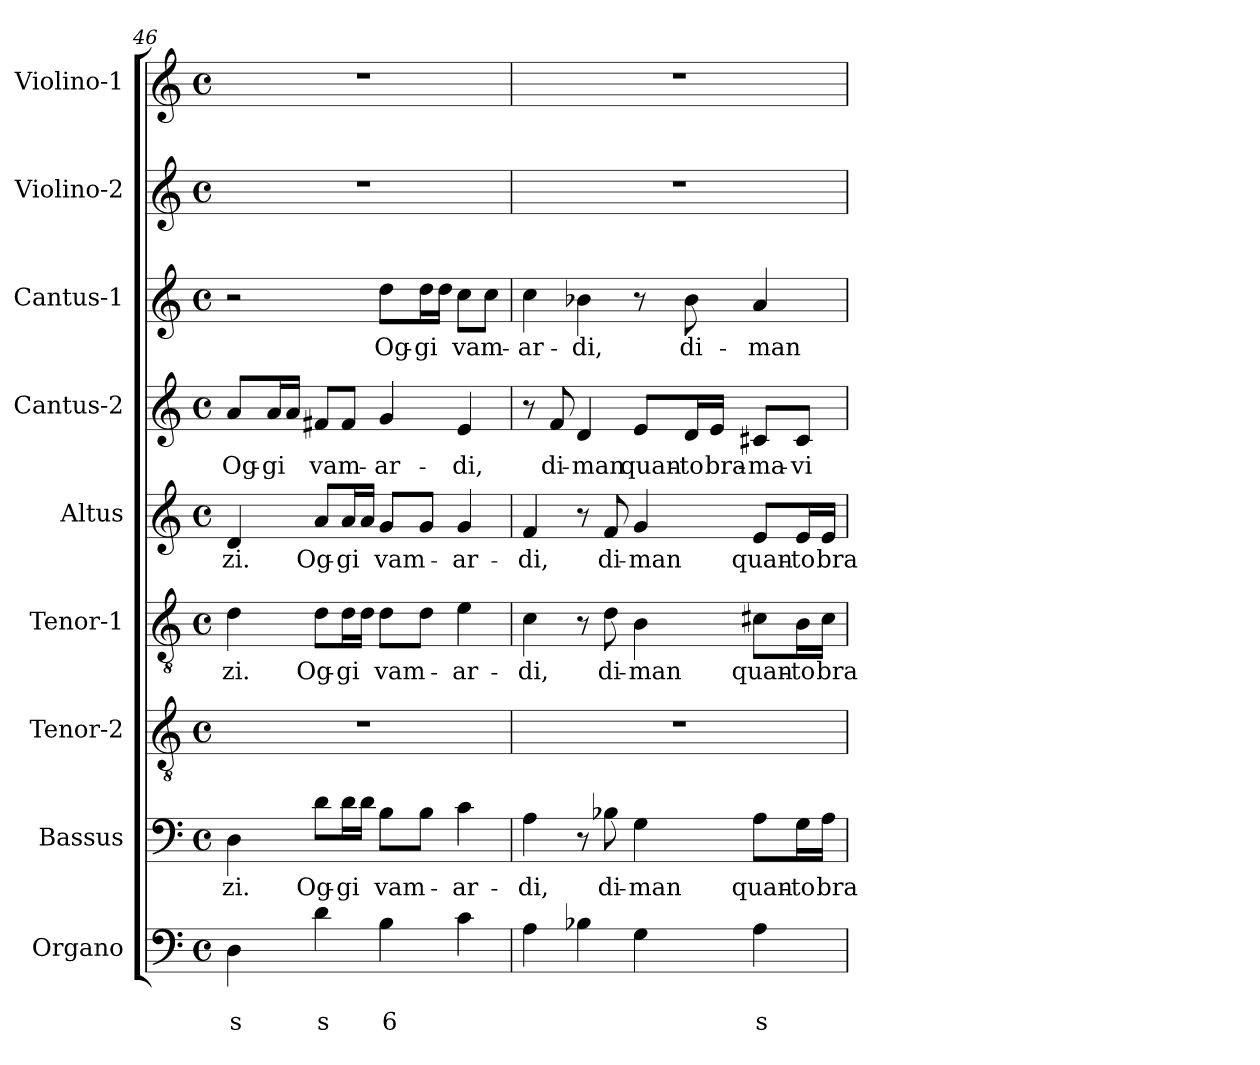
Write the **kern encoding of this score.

**kern	**text	**text	**kern	**text	**kern	**kern	**text	**kern	**text	**kern	**text	**kern	**text	**kern	**kern
*part9	*part9	*part9	*part8	*part8	*part7	*part6	*part6	*part5	*part5	*part4	*part4	*part3	*part3	*part2	*part1
*staff9	*staff9	*staff9	*staff8	*staff8	*staff7	*staff6	*staff6	*staff5	*staff5	*staff4	*staff4	*staff3	*staff3	*staff2	*staff1
*I"Organo	*	*	*I"Bassus	*	*I"Tenor-2	*I"Tenor-1	*	*I"Altus	*	*I"Cantus-2	*	*I"Cantus-1	*	*I"Violino-2	*I"Violino-1
*I'Og	*	*	*I'B	*	*I'T2	*I'T1	*	*I'A	*	*I'C2	*	*I'C1	*	*I'V2	*I'V1
!!LO:LB:g=z
*clefF4	*	*	*clefF4	*	*clefGv2	*clefGv2	*	*clefG2	*	*clefG2	*	*clefG2	*	*clefG2	*clefG2
*k[]	*	*	*k[]	*	*k[]	*k[]	*	*k[]	*	*k[]	*	*k[]	*	*k[]	*k[]
*C:	*	*	*C:	*	*C:	*C:	*	*C:	*	*C:	*	*C:	*	*C:	*C:
*M4/4	*	*	*M4/4	*	*M4/4	*M4/4	*	*M4/4	*	*M4/4	*	*M4/4	*	*M4/4	*M4/4
*met(c)	*	*	*met(c)	*	*met(c)	*met(c)	*	*met(c)	*	*met(c)	*	*met(c)	*	*met(c)	*met(c)
=46	=46	=46	=46	=46	=46	=46	=46	=46	=46	=46	=46	=46	=46	=46	=46
!	!	!LO:LY:b	!	!	!	!	!	!	!	!	!	!	!	!	!
!	!	!	!	!LO:LY:b	!	!	!	!	!	!	!	!	!	!	!
!	!	!	!	!	!	!	!LO:LY:b	!	!	!	!	!	!	!	!
!	!	!	!	!	!	!	!	!	!LO:LY:b	!	!	!	!	!	!
!	!	!	!	!	!	!	!	!	!	!	!LO:LY:b	!	!	!	!
4D\	.	s	4D\	-zi.	1r	4d\	-zi.	4d/	-zi.	8a/L	Og-	2r	.	1r	1r
!	!	!	!	!	!	!	!	!	!	!	!LO:LY:b	!	!	!	!
.	.	.	.	.	.	.	.	.	.	16a/L	-gi	.	.	.	.
.	.	.	.	.	.	.	.	.	.	16a/JJ	.	.	.	.	.
!	!	!LO:LY:b	!	!	!	!	!	!	!	!	!	!	!	!	!
!	!	!	!	!LO:LY:b	!	!	!	!	!	!	!	!	!	!	!
!	!	!	!	!	!	!	!LO:LY:b	!	!	!	!	!	!	!	!
!	!	!	!	!	!	!	!	!	!LO:LY:b	!	!	!	!	!	!
!	!	!	!	!	!	!	!	!	!	!	!LO:LY:b	!	!	!	!
4d\	.	s	8d\L	Og-	.	8d\L	Og-	8a/L	Og-	8f#X/L	vam-	.	.	.	.
!	!	!	!	!LO:LY:b	!	!	!	!	!	!	!	!	!	!	!
!	!	!	!	!	!	!	!LO:LY:b	!	!	!	!	!	!	!	!
!	!	!	!	!	!	!	!	!	!LO:LY:b	!	!	!	!	!	!
.	.	.	16d\L	-gi	.	16d\L	-gi	16a/L	-gi	8f#/J	.	.	.	.	.
.	.	.	16d\JJ	.	.	16d\JJ	.	16a/JJ	.	.	.	.	.	.	.
!	!	!LO:LY:b	!	!	!	!	!	!	!	!	!	!	!	!	!
!	!	!	!	!LO:LY:b	!	!	!	!	!	!	!	!	!	!	!
!	!	!	!	!	!	!	!LO:LY:b	!	!	!	!	!	!	!	!
!	!	!	!	!	!	!	!	!	!LO:LY:b	!	!	!	!	!	!
!	!	!	!	!	!	!	!	!	!	!	!LO:LY:b	!	!	!	!
!	!	!	!	!	!	!	!	!	!	!	!	!	!LO:LY:b	!	!
4B\	.	6	8B\L	vam-	.	8d\L	vam-	8g/L	vam-	4g/	-ar-	8dd\L	Og-	.	.
!	!	!	!	!	!	!	!	!	!	!	!	!	!LO:LY:b	!	!
.	.	.	8B\J	.	.	8d\J	.	8g/J	.	.	.	16dd\L	-gi	.	.
.	.	.	.	.	.	.	.	.	.	.	.	16dd\JJ	.	.	.
!	!	!	!	!LO:LY:b	!	!	!	!	!	!	!	!	!	!	!
!	!	!	!	!	!	!	!LO:LY:b	!	!	!	!	!	!	!	!
!	!	!	!	!	!	!	!	!	!LO:LY:b	!	!	!	!	!	!
!	!	!	!	!	!	!	!	!	!	!	!LO:LY:b	!	!	!	!
!	!	!	!	!	!	!	!	!	!	!	!	!	!LO:LY:b	!	!
4c\	.	.	4c\	-ar-	.	4e\	-ar-	4g/	-ar-	4e/	-di,	8cc\L	vam-	.	.
.	.	.	.	.	.	.	.	.	.	.	.	8cc\J	.	.	.
=47	=47	=47	=47	=47	=47	=47	=47	=47	=47	=47	=47	=47	=47	=47	=47
!	!	!	!	!LO:LY:b	!	!	!	!	!	!	!	!	!	!	!
!	!	!	!	!	!	!	!LO:LY:b	!	!	!	!	!	!	!	!
!	!	!	!	!	!	!	!	!	!LO:LY:b	!	!	!	!	!	!
!	!	!	!	!	!	!	!	!	!	!	!	!	!LO:LY:b	!	!
4A\	.	.	4A\	-di,	1r	4c\	-di,	4f/	-di,	8r	.	4cc\	-ar-	1r	1r
!	!	!	!	!	!	!	!	!	!	!	!LO:LY:b	!	!	!	!
.	.	.	.	.	.	.	.	.	.	8f/	di-	.	.	.	.
!	!	!	!	!	!	!	!	!	!	!	!LO:LY:b	!	!	!	!
!	!	!	!	!	!	!	!	!	!	!	!	!	!LO:LY:b	!	!
4B-X\	.	.	8r	.	.	8r	.	8r	.	4d/	-man	4b-X\	-di,	.	.
!	!	!	!	!LO:LY:b	!	!	!	!	!	!	!	!	!	!	!
!	!	!	!	!	!	!	!LO:LY:b	!	!	!	!	!	!	!	!
!	!	!	!	!	!	!	!	!	!LO:LY:b	!	!	!	!	!	!
.	.	.	8B-X\	di-	.	8d\	di-	8f/	di-	.	.	.	.	.	.
!	!	!	!	!LO:LY:b	!	!	!	!	!	!	!	!	!	!	!
!	!	!	!	!	!	!	!LO:LY:b	!	!	!	!	!	!	!	!
!	!	!	!	!	!	!	!	!	!LO:LY:b	!	!	!	!	!	!
!	!	!	!	!	!	!	!	!	!	!	!LO:LY:b	!	!	!	!
4G\	.	.	4G\	-man	.	4B\	-man	4g/	-man	8e/L	quan-	8r	.	.	.
!	!	!	!	!	!	!	!	!	!	!	!LO:LY:b	!	!	!	!
!	!	!	!	!	!	!	!	!	!	!	!	!	!LO:LY:b	!	!
.	.	.	.	.	.	.	.	.	.	16d/L	-to	8b-\	di-	.	.
!	!	!	!	!	!	!	!	!	!	!	!LO:LY:b	!	!	!	!
.	.	.	.	.	.	.	.	.	.	16e/JJ	bra-	.	.	.	.
!	!	!LO:LY:b	!	!	!	!	!	!	!	!	!	!	!	!	!
!	!	!	!	!LO:LY:b	!	!	!	!	!	!	!	!	!	!	!
!	!	!	!	!	!	!	!LO:LY:b	!	!	!	!	!	!	!	!
!	!	!	!	!	!	!	!	!	!LO:LY:b	!	!	!	!	!	!
!	!	!	!	!	!	!	!	!	!	!	!LO:LY:b	!	!	!	!
!	!	!	!	!	!	!	!	!	!	!	!	!	!LO:LY:b	!	!
4A\	.	s	8A\L	quan-	.	8c#X\L	quan-	8e/L	quan-	8c#X/L	-ma-	4a/	-man	.	.
!	!	!	!	!LO:LY:b	!	!	!	!	!	!	!	!	!	!	!
!	!	!	!	!	!	!	!LO:LY:b	!	!	!	!	!	!	!	!
!	!	!	!	!	!	!	!	!	!LO:LY:b	!	!	!	!	!	!
!	!	!	!	!	!	!	!	!	!	!	!LO:LY:b	!	!	!	!
.	.	.	16G\L	-to	.	16B\L	-to	16e/L	-to	8c#/J	-vi	.	.	.	.
!	!	!	!	!LO:LY:b	!	!	!	!	!	!	!	!	!	!	!
!	!	!	!	!	!	!	!LO:LY:b	!	!	!	!	!	!	!	!
!	!	!	!	!	!	!	!	!	!LO:LY:b	!	!	!	!	!	!
.	.	.	16A\JJ	bra-	.	16c#\JJ	bra-	16e/JJ	bra-	.	.	.	.	.	.
=	=	=	=	=	=	=	=	=	=	=	=	=	=	=	=
*-	*-	*-	*-	*-	*-	*-	*-	*-	*-	*-	*-	*-	*-	*-	*-
